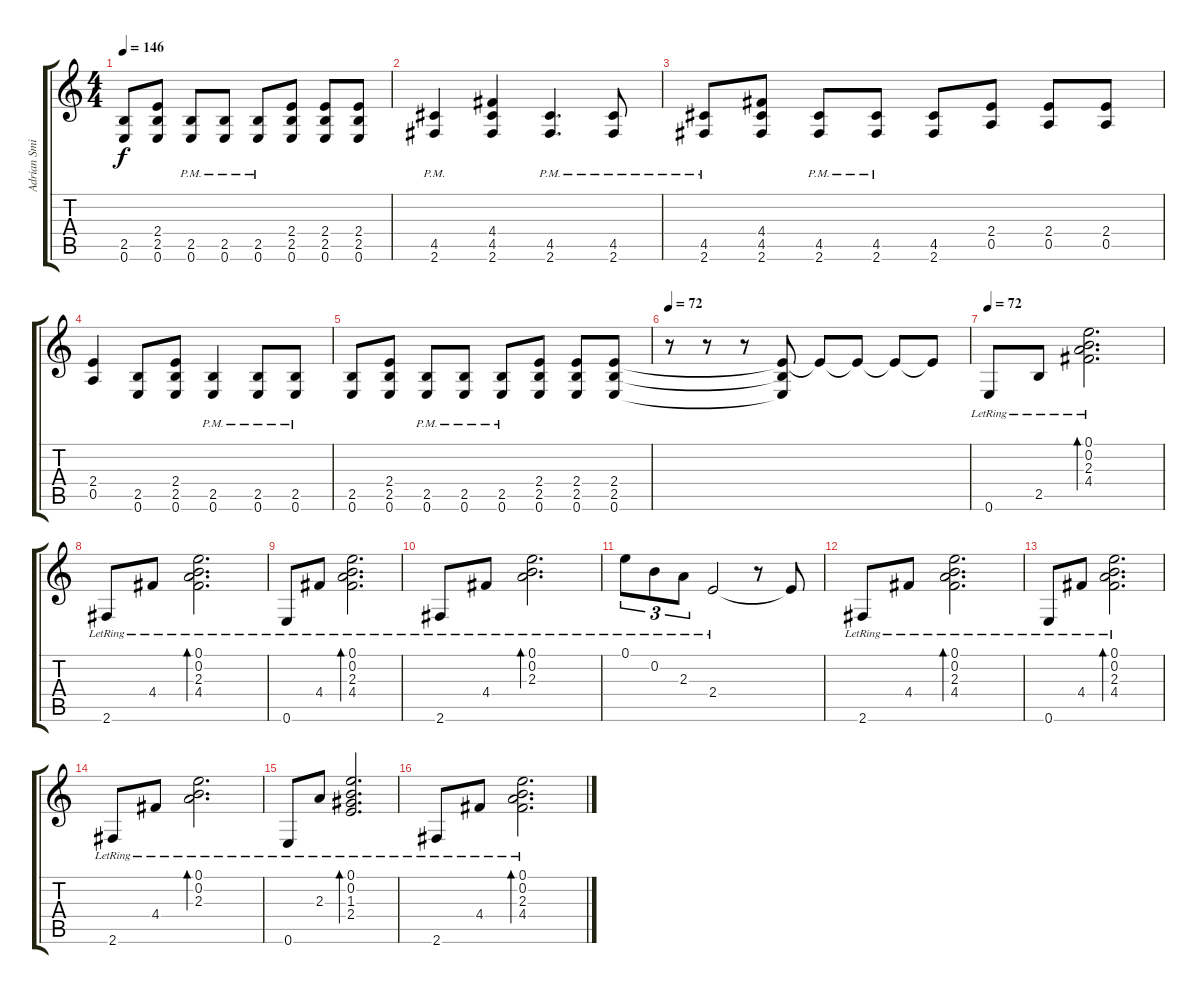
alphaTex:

\track ("Adrian Smith" "Adrian Smi") {instrument distortionguitar}
\staff {score tabs}
\tuning (E4 B3 G3 D3 A2 E2) {hide}
\ts (4 4)
\tempo 146
\clef g2
\ks c
(2.5 0.6).8{dy f} (2.4 2.5 0.6).8 (2.5{pm} 0.6{pm}).8 (2.5{pm} 0.6{pm}).8 (2.5{pm} 0.6{pm}).8 (2.4 2.5 0.6).8 (2.4 2.5 0.6).8 (2.4 2.5 0.6).8 |
(4.5 2.6{pm}).4 (4.4 4.5 2.6).4 (4.5{pm} 2.6{pm}).4{d} (4.5{pm} 2.6{pm}).8 |
(4.5{pm} 2.6{pm}).8 (4.4 4.5 2.6).8 (4.5{pm} 2.6{pm}).8 (4.5{pm} 2.6{pm}).8 (4.5 2.6).8 (2.4 0.5).8 (2.4 0.5).8 (2.4 0.5).8 |
(2.4 0.5).4 (2.5 0.6).8 (2.4 2.5 0.6).8 (2.5{pm} 0.6{pm}).4 (2.5{pm} 0.6{pm}).8 (2.5{pm} 0.6{pm}).8 |
(2.5 0.6).8 (2.4 2.5 0.6).8 (2.5{pm} 0.6{pm}).8 (2.5{pm} 0.6{pm}).8 (2.5{pm} 0.6{pm}).8 (2.4 2.5 0.6).8 (2.4 2.5 0.6).8 (2.4 2.5 0.6).8 |
\tempo 72
r.8 r.8 r.8 (2.4{t} 2.5{t} 0.6{t}).8 2.4{t}.8 2.4{t}.8 2.4{t}.8 2.4{t}.8 |
\tempo 72
0.6{lr}.8{volume 16 instrument electricguitarclean} 2.5{lr}.8 (0.1{lr} 0.2{lr} 2.3{lr} 4.4{lr}).2{d bd 240} |
2.6{lr}.8 4.4{lr}.8 (0.1{lr} 0.2{lr} 2.3{lr} 4.4{lr}).2{d bd 240} |
0.6{lr}.8 4.4{lr}.8 (0.1{lr} 0.2{lr} 2.3{lr} 4.4{lr}).2{d bd 240} |
2.6{lr}.8 4.4{lr}.8 (0.1{lr} 0.2{lr} 2.3{lr}).2{d bd 240} |
0.1{lr}.8{tu (3 2)} 0.2{lr}.8{tu (3 2)} 2.3{lr}.8{tu (3 2)} 2.4{lr}.2 r.8 2.4{t}.8 |
2.6{lr}.8 4.4{lr}.8 (0.1{lr} 0.2{lr} 2.3{lr} 4.4{lr}).2{d bd 240} |
0.6{lr}.8 4.4{lr}.8 (0.1{lr} 0.2{lr} 2.3{lr} 4.4{lr}).2{d bd 240} |
2.6{lr}.8 4.4{lr}.8 (0.1{lr} 0.2{lr} 2.3{lr}).2{d bd 240} |
0.6{lr}.8 2.3{lr}.8 (0.1{lr} 0.2{lr} 1.3{lr} 2.4{lr}).2{d bd 240} |
2.6{lr}.8 4.4{lr}.8 (0.1{lr} 0.2{lr} 2.3{lr} 4.4{lr}).2{d bd 240}
